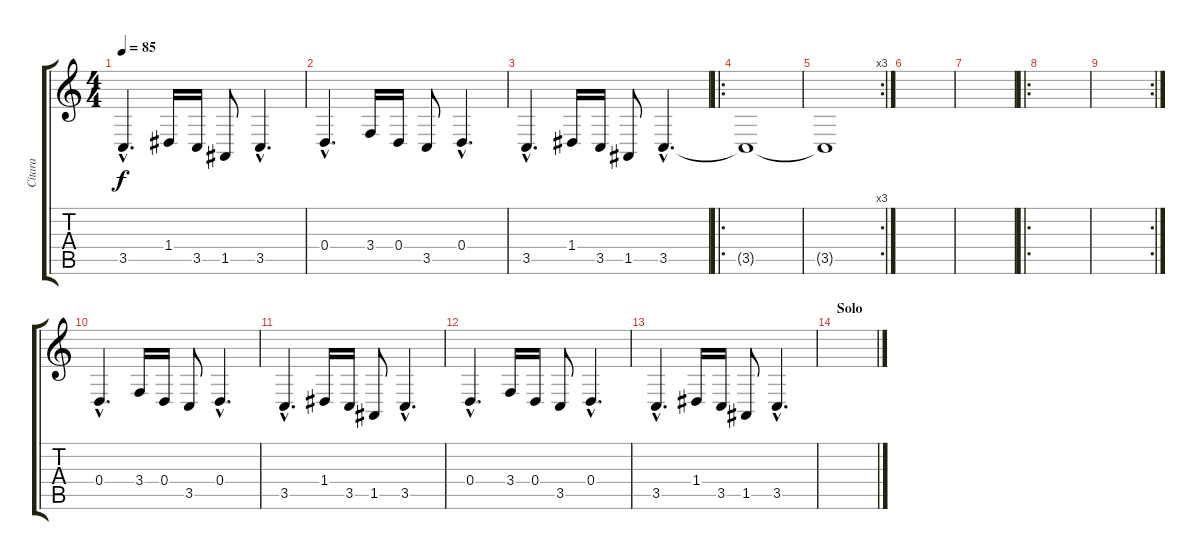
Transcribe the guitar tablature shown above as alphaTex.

\track ("Cítara" "Cítara") {instrument sitar}
\staff {score tabs}
\tuning (E4 B3 G3 D3 A2 E2) {hide}
\ts (4 4)
\tempo 85
\clef g2
\ks c
3.5{hac}.4{d dy f} 1.4.16 3.5.16 1.5.8 3.5{hac}.4{d} |
0.4{hac}.4{d} 3.4.16 0.4.16 3.5.8 0.4{hac}.4{d} |
3.5{hac}.4{d} 1.4.16 3.5.16 1.5.8 3.5{hac}.4{d} |
\ro
3.5{t}.1{volume 0} |
\rc 3
3.5{t}.1 |
|
|
\ro
|
\rc 2
|
0.4{hac}.4{d volume 13} 3.4.16 0.4.16 3.5.8 0.4{hac}.4{d} |
3.5{hac}.4{d} 1.4.16 3.5.16 1.5.8 3.5{hac}.4{d} |
0.4{hac}.4{d} 3.4.16 0.4.16 3.5.8 0.4{hac}.4{d} |
3.5{hac}.4{d} 1.4.16 3.5.16 1.5.8 3.5{hac}.4{d} |
\section ("" "Solo")
